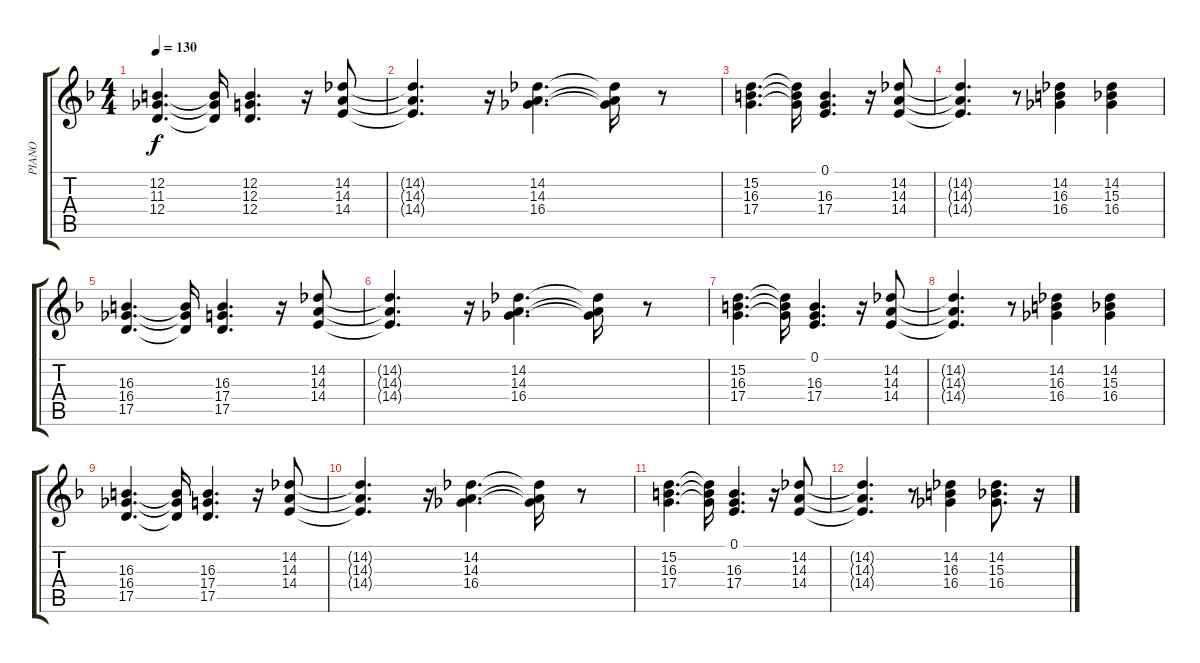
\track ("PIANO" "PIANO") {instrument electricgrandpiano}
\staff {score tabs}
\tuning (E4 B3 G3 D3 A2 E2) {hide}
\ts (4 4)
\tempo 130
\clef g2
\ks dminor
(12.2 11.3 12.4).4{d dy f} (12.2{t} 11.3{t} 12.4{t}).16 (12.2 12.3 12.4).4{d} r.16 (14.2 14.3 14.4).8 |
(14.2{t} 14.3{t} 14.4{t}).4{d} r.16 (14.2 14.3 16.4).4{d} (14.2{t} 14.3{t} 16.4{t}).16 r.8 |
(15.2 16.3 17.4).4{d} (15.2{t} 16.3{t} 17.4{t}).16 (0.1 16.3 17.4).4{d} r.16 (14.2 14.3 14.4).8 |
(14.2{t} 14.3{t} 14.4{t}).4{d} r.8 (14.2 16.3 16.4).4 (14.2 15.3 16.4).4 |
(16.3 16.4 17.5).4{d volume 12} (16.3{t} 16.4{t} 17.5{t}).16 (16.3 17.4 17.5).4{d} r.16 (14.2 14.3 14.4).8 |
(14.2{t} 14.3{t} 14.4{t}).4{d} r.16 (14.2 14.3 16.4).4{d} (14.2{t} 14.3{t} 16.4{t}).16 r.8 |
(15.2 16.3 17.4).4{d volume 10} (15.2{t} 16.3{t} 17.4{t}).16 (0.1 16.3 17.4).4{d} r.16 (14.2 14.3 14.4).8 |
(14.2{t} 14.3{t} 14.4{t}).4{d} r.8 (14.2 16.3 16.4).4 (14.2 15.3 16.4).4 |
(16.3 16.4 17.5).4{d volume 6} (16.3{t} 16.4{t} 17.5{t}).16 (16.3 17.4 17.5).4{d} r.16 (14.2 14.3 14.4).8 |
(14.2{t} 14.3{t} 14.4{t}).4{d} r.16 (14.2 14.3 16.4).4{d} (14.2{t} 14.3{t} 16.4{t}).16 r.8 |
(15.2 16.3 17.4).4{d volume 4} (15.2{t} 16.3{t} 17.4{t}).16 (0.1 16.3 17.4).4{d} r.16 (14.2 14.3 14.4).8 |
(14.2{t} 14.3{t} 14.4{t}).4{d} r.8 (14.2 16.3 16.4).4{volume 1} (14.2 15.3 16.4).8{d} r.16
